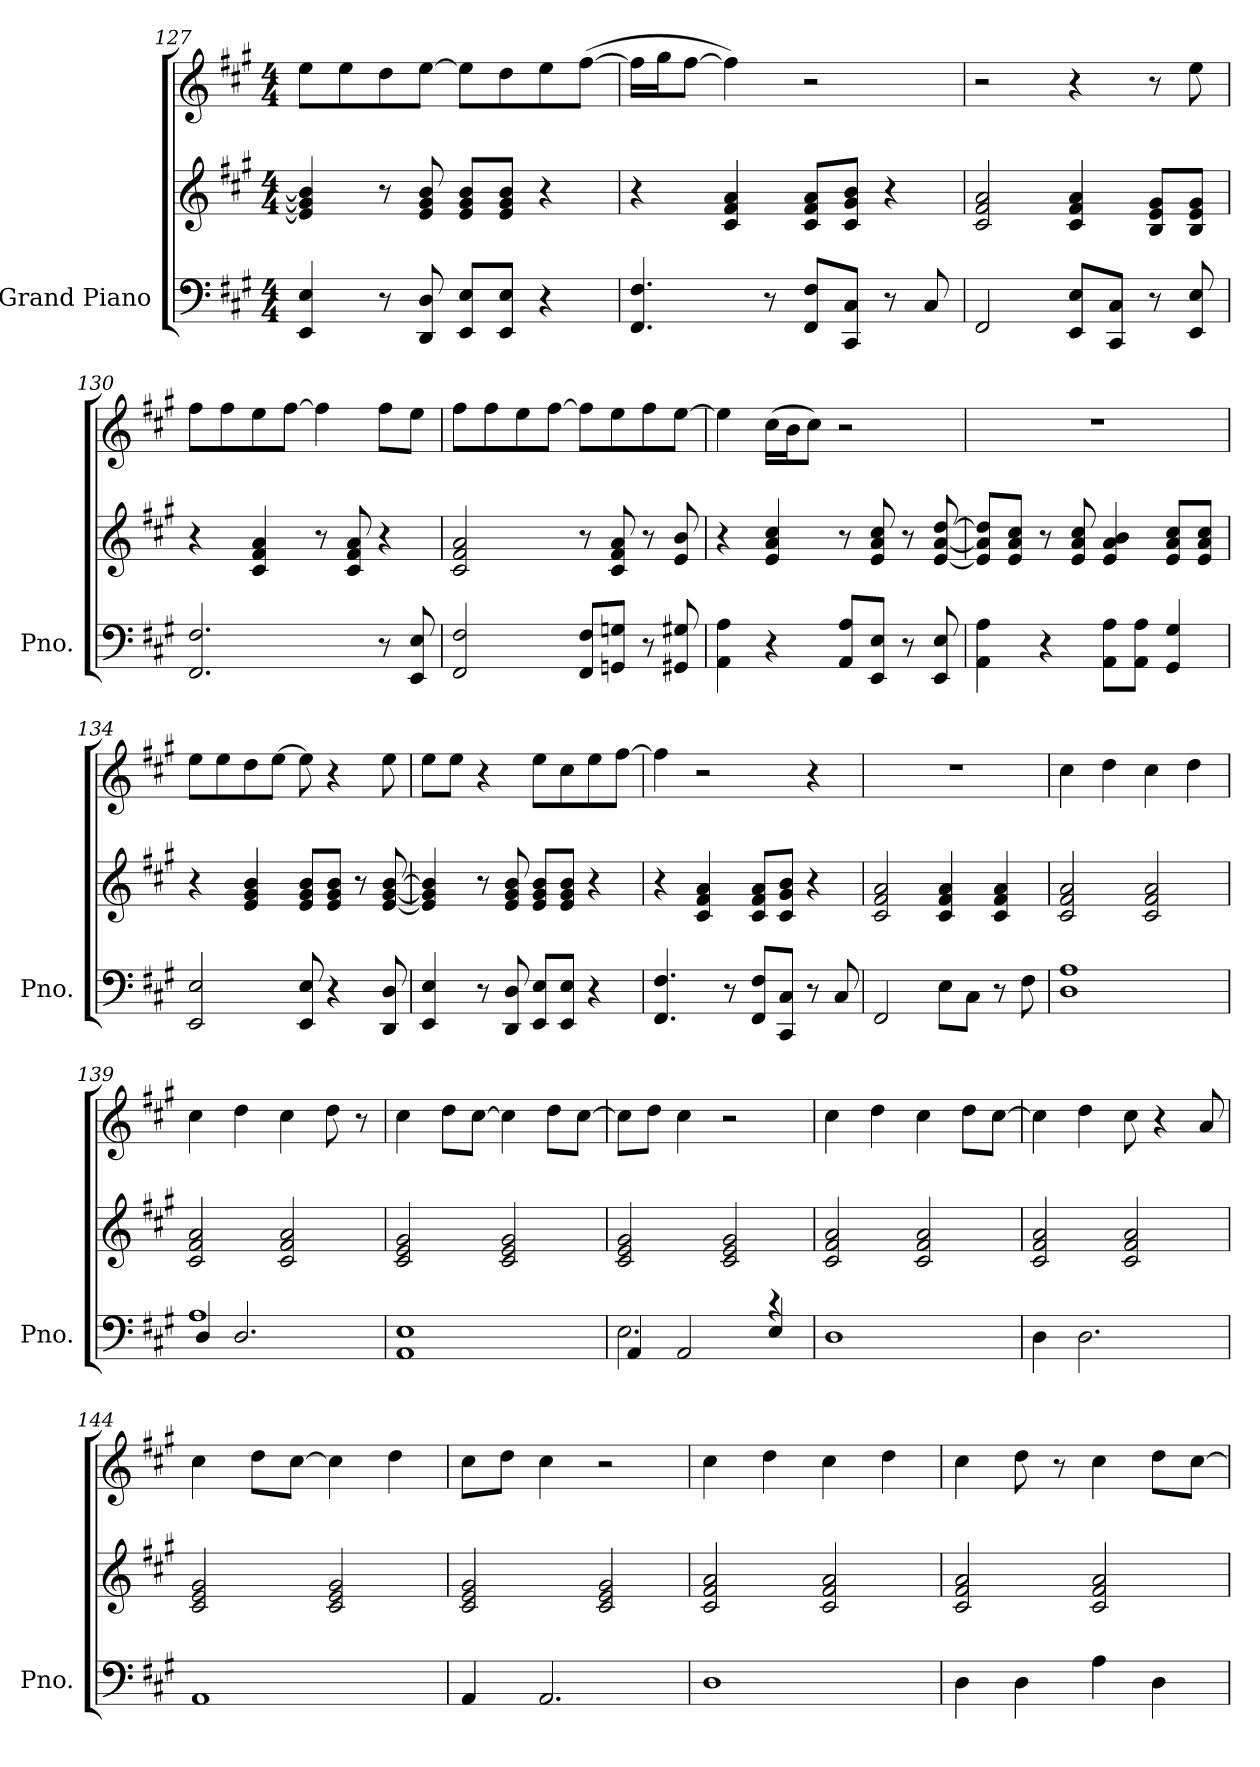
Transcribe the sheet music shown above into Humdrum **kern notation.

**kern	**kern	**kern
*part1	*part1	*part1
*staff3	*staff2	*staff1
*I"Grand Piano	*	*
*I'Pno.	*	*
*clefF4	*clefG2	*clefG2
*k[f#c#g#]	*k[f#c#g#]	*k[f#c#g#]
*M4/4	*M4/4	*M4/4
=127	=127	=127
4EE/ 4E/	4e/] 4g#/] 4b/]	8ee\L
.	.	8ee\
8r	8r	8dd\
8DD/ 8D/	8e/ 8g#/ 8b/	[8ee\J
8EE/ 8E/L	8e/ 8g#/ 8b/L	8ee\L]
8EE/ 8E/J	8e/ 8g#/ 8b/J	8dd\
4r	4r	8ee\
.	.	([8ff#\J
=128	=128	=128
4.FF#/ 4.F#/	4r	16ff#\LL]
.	.	16gg#\J
.	.	[8ff#\J
.	4c#/ 4f#/ 4a/	4ff#\])
8r	.	.
8FF#/ 8F#/L	8c#/ 8f#/ 8a/L	2r
8CC#/ 8C#/J	8c#/ 8g#/ 8b/J	.
8r	4r	.
8C#/	.	.
!!LO:LB:g=z
=129	=129	=129
2FF#/	2c#/ 2f#/ 2a/	2r
8EE/ 8E/L	4c#/ 4f#/ 4a/	4r
8CC#/ 8C#/J	.	.
8r	8B/ 8e/ 8g#/L	8r
8EE/ 8E/	8B/ 8e/ 8g#/J	8ee\
=130	=130	=130
2.FF#/ 2.F#/	4r	8ff#\L
.	.	8ff#\
.	4c#/ 4f#/ 4a/	8ee\
.	.	[8ff#\J
.	8r	4ff#\]
.	8c#/ 8f#/ 8a/	.
8r	4r	8ff#\L
8EE/ 8E/	.	8ee\J
=131	=131	=131
2FF#/ 2F#/	2c#/ 2f#/ 2a/	8ff#\L
.	.	8ff#\
.	.	8ee\
.	.	[8ff#\J
8FF#/ 8F#/L	8r	8ff#\L]
8GGn/ 8Gn/J	8c#/ 8f#/ 8a/	8ee\
8r	8r	8ff#\
8GG#X/ 8G#X/	8e/ 8b/	[8ee\J
=132	=132	=132
4AA\ 4A\	4r	4ee\]
4r	4e/ 4a/ 4cc#/	(16cc#\LL
.	.	16b\J
.	.	8cc#\J)
8AA/ 8A/L	8r	2r
8EE/ 8E/J	8e/ 8a/ 8cc#/	.
8r	8r	.
8EE/ 8E/	[8e/ [8a/ [8dd/	.
!!LO:LB:g=z
=133	=133	=133
4AA\ 4A\	8e/] 8a/] 8dd/]L	1r
.	8e/ 8a/ 8cc#/J	.
4r	8r	.
.	8e/ 8a/ 8cc#/	.
8AA\ 8A\L	4e/ 4a/ 4b/	.
8AA\ 8A\J	.	.
4GG#/ 4G#/	8e/ 8a/ 8cc#/L	.
.	8e/ 8a/ 8cc#/J	.
=134	=134	=134
2EE/ 2E/	4r	8ee\L
.	.	8ee\
.	4e/ 4g#/ 4b/	8dd\
.	.	[8ee\J
8EE/ 8E/	8e/ 8g#/ 8b/L	8ee\]
4r	8e/ 8g#/ 8b/J	4r
.	8r	.
8DD/ 8D/	[8e/ [8g#/ [8b/	8ee\
=135	=135	=135
4EE/ 4E/	4e/] 4g#/] 4b/]	8ee\L
.	.	8ee\J
8r	8r	4r
8DD/ 8D/	8e/ 8g#/ 8b/	.
8EE/ 8E/L	8e/ 8g#/ 8b/L	8ee\L
8EE/ 8E/J	8e/ 8g#/ 8b/J	8cc#\
4r	4r	8ee\
.	.	[8ff#\J
=136	=136	=136
4.FF#/ 4.F#/	4r	4ff#\]
.	4c#/ 4f#/ 4a/	2r
8r	.	.
8FF#/ 8F#/L	8c#/ 8f#/ 8a/L	.
8CC#/ 8C#/J	8c#/ 8g#/ 8b/J	.
8r	4r	4r
8C#/	.	.
=137	=137	=137
2FF#/	2c#/ 2f#/ 2a/	1r
8E\L	4c#/ 4f#/ 4a/	.
8C#\J	.	.
8r	4c#/ 4f#/ 4a/	.
8F#\	.	.
!!LO:LB:g=z
=138	=138	=138
1D 1A	2c#/ 2f#/ 2a/	4cc#\
.	.	4dd\
.	2c#/ 2f#/ 2a/	4cc#\
.	.	4dd\
=139	=139	=139
*^	*	*
1A	4D/	2c#/ 2f#/ 2a/	4cc#\
.	2.D/	.	4dd\
.	.	2c#/ 2f#/ 2a/	4cc#\
.	.	.	8dd\
.	.	.	8r
*v	*v	*	*
=140	=140	=140
1AA 1E	2c#/ 2e/ 2g#/	4cc#\
.	.	8dd\L
.	.	[8cc#\J
.	2c#/ 2e/ 2g#/	4cc#\]
.	.	8dd\L
.	.	[8cc#\J
=141	=141	=141
*^	*	*
2.E\	4AA/	2c#/ 2e/ 2g#/	8cc#\L]
.	.	.	8dd\J
.	2AA/	.	4cc#\
.	.	2c#/ 2e/ 2g#/	2r
4r	4E/	.	.
*v	*v	*	*
=142	=142	=142
1D	2c#/ 2f#/ 2a/	4cc#\
.	.	4dd\
.	2c#/ 2f#/ 2a/	4cc#\
.	.	8dd\L
.	.	[8cc#\J
=143	=143	=143
4D\	2c#/ 2f#/ 2a/	4cc#\]
2.D\	.	4dd\
.	2c#/ 2f#/ 2a/	8cc#\
.	.	4r
.	.	8a/
=144	=144	=144
1AA	2c#/ 2e/ 2g#/	4cc#\
.	.	8dd\L
.	.	[8cc#\J
.	2c#/ 2e/ 2g#/	4cc#\]
.	.	4dd\
!!LO:PB:g=z
=145	=145	=145
4AA/	2c#/ 2e/ 2g#/	8cc#\L
.	.	8dd\J
2.AA/	.	4cc#\
.	2c#/ 2e/ 2g#/	2r
=146	=146	=146
1D	2c#/ 2f#/ 2a/	4cc#\
.	.	4dd\
.	2c#/ 2f#/ 2a/	4cc#\
.	.	4dd\
=147	=147	=147
4D\	2c#/ 2f#/ 2a/	4cc#\
4D\	.	8dd\
.	.	8r
4A\	2c#/ 2f#/ 2a/	4cc#\
4D\	.	8dd\L
.	.	[8cc#\J
=	=	=
*-	*-	*-
